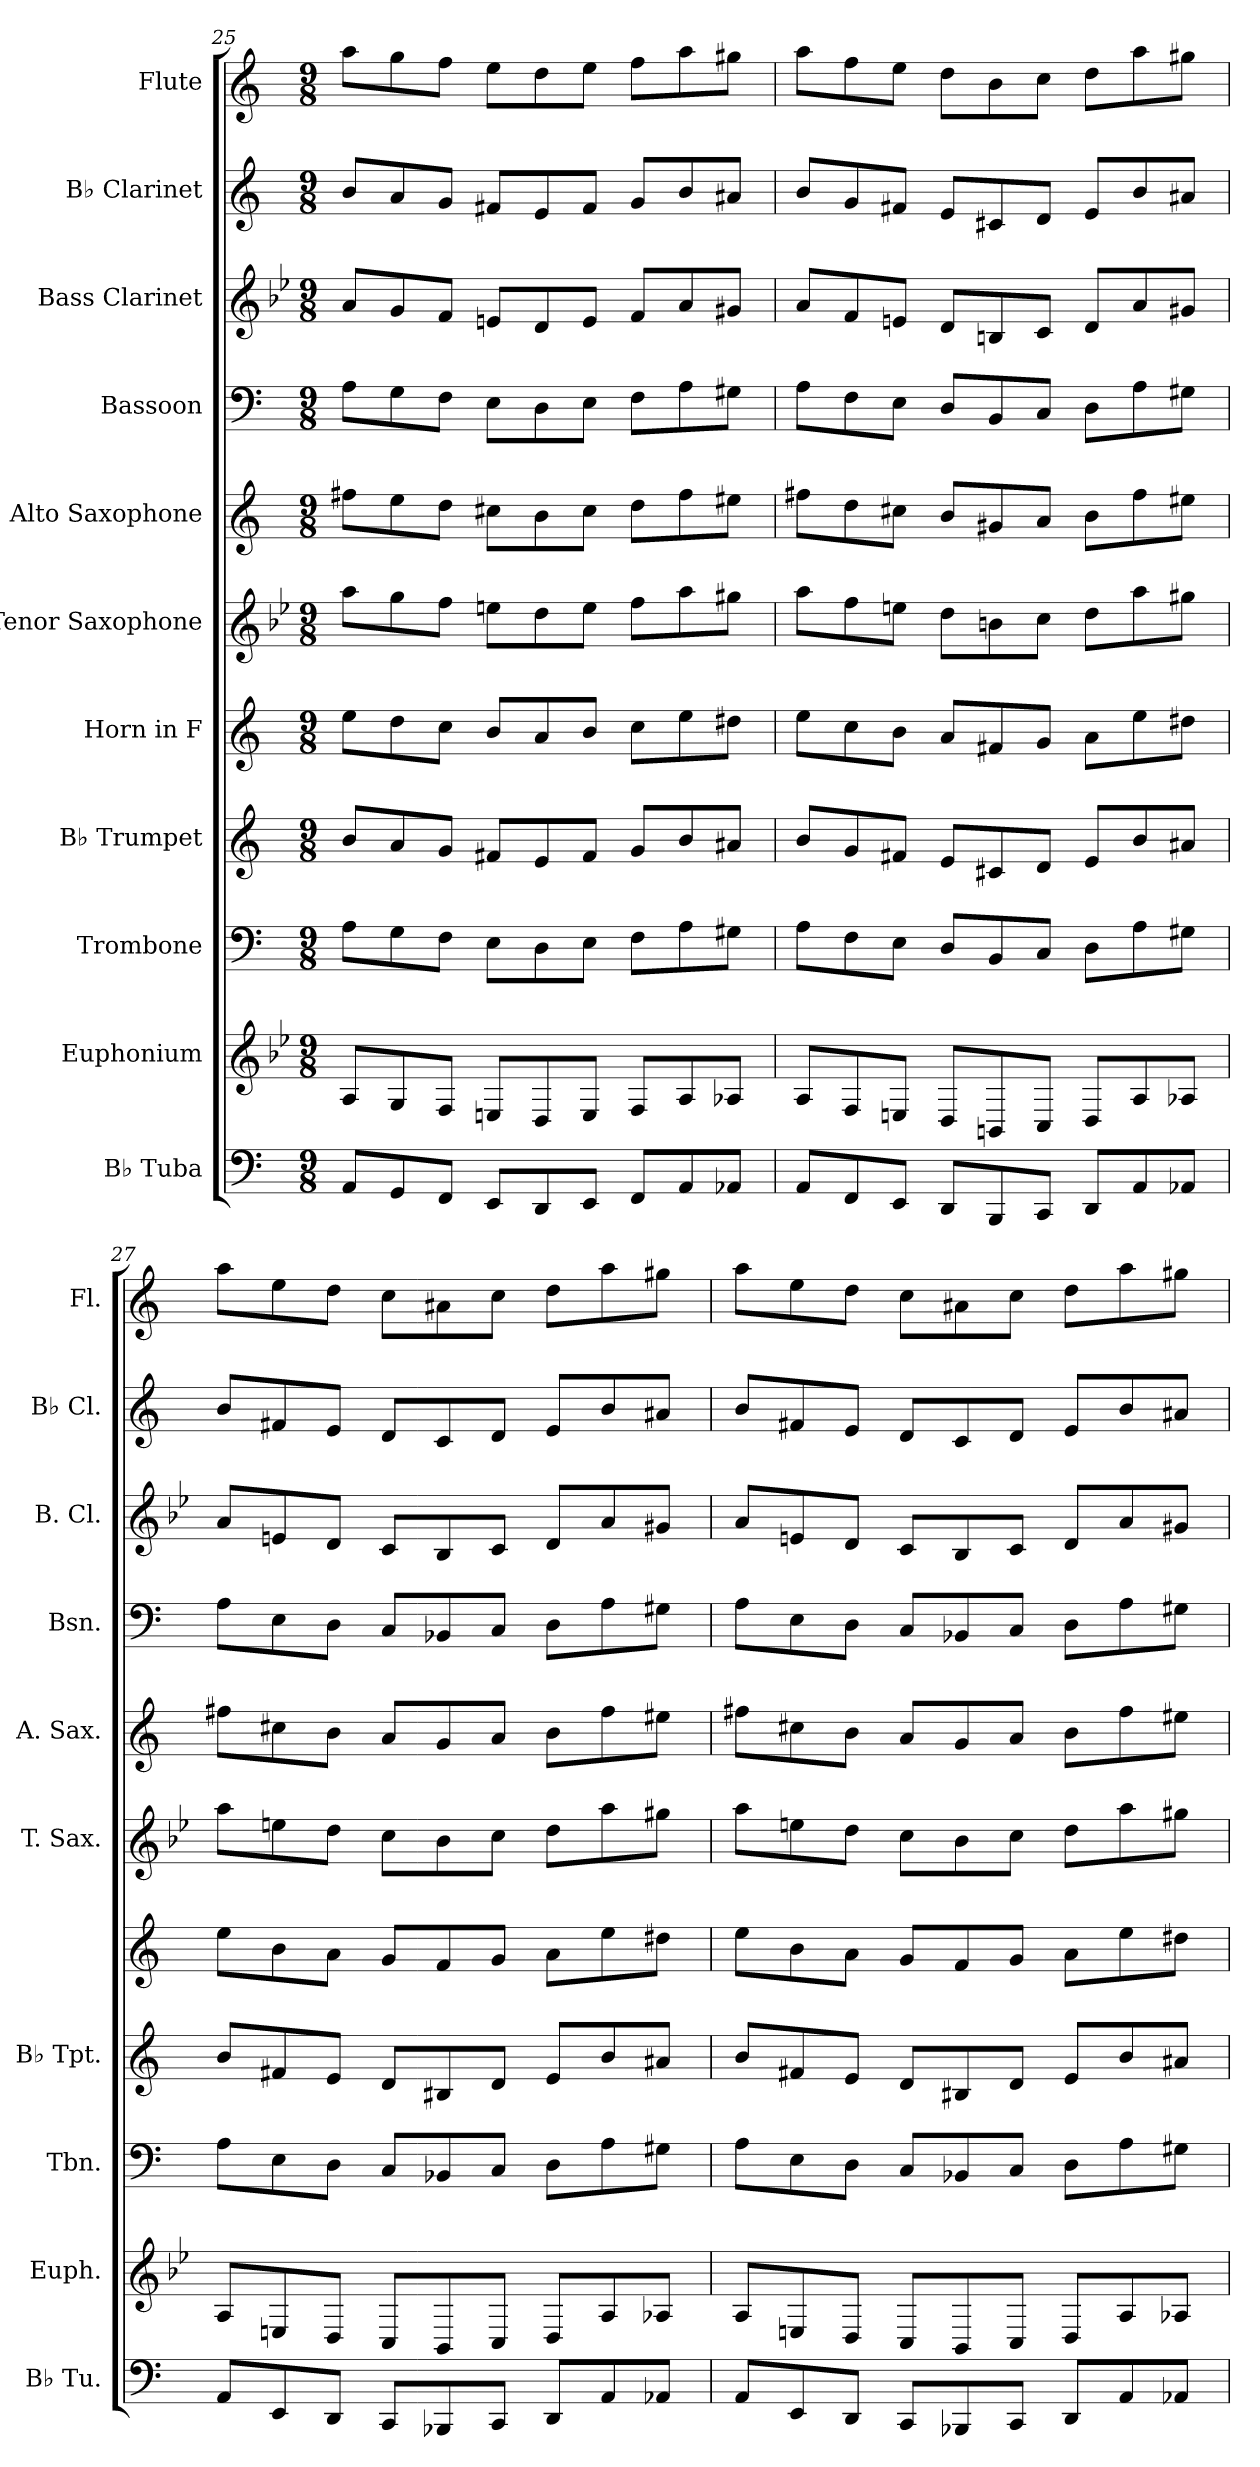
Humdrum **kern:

**kern	**kern	**kern	**kern	**kern	**kern	**kern	**kern	**kern	**kern	**kern
*part11	*part10	*part9	*part8	*part7	*part6	*part5	*part4	*part3	*part2	*part1
*staff11	*staff10	*staff9	*staff8	*staff7	*staff6	*staff5	*staff4	*staff3	*staff2	*staff1
*I"B♭ Tuba	*I"Euphonium	*I"Trombone	*I"B♭ Trumpet	*I"Horn in F	*I"Tenor Saxophone	*I"Alto Saxophone	*I"Bassoon	*I"Bass Clarinet	*I"B♭ Clarinet	*I"Flute
*I'B♭ Tu.	*I'Euph.	*I'Tbn.	*I'B♭ Tpt.	*	*I'T. Sax.	*I'A. Sax.	*I'Bsn.	*I'B. Cl.	*I'B♭ Cl.	*I'Fl.
!!LO:PB:g=z
*clefF4	*clefG2	*clefF4	*clefG2	*clefG2	*clefG2	*clefG2	*clefF4	*clefG2	*clefG2	*clefG2
*	*ITrd8c14	*	*ITrd1c2	*ITrd4c7	*ITrd8c14	*ITrd5c9	*	*ITrd8c14	*ITrd1c2	*
*k[]	*k[b-e-]	*k[]	*k[b-e-]	*k[b-]	*k[b-e-]	*k[b-e-a-]	*k[]	*k[b-e-]	*k[b-e-]	*k[]
*M9/8	*M9/8	*M9/8	*M9/8	*M9/8	*M9/8	*M9/8	*M9/8	*M9/8	*M9/8	*M9/8
=25	=25	=25	=25	=25	=25	=25	=25	=25	=25	=25
8AA/L	8AA/L	8A\L	8a/L	8a\L	8a\L	8an\L	8A\L	8A/L	8a/L	8aa\L
8GG/	8GG/	8G\	8g/	8g\	8g\	8g\	8G\	8G/	8g/	8gg\
8FF/J	8FF/J	8F\J	8f/J	8f\J	8f\J	8f\J	8F\J	8F/J	8f/J	8ff\J
8EE/L	8EEn/L	8E\L	8en/L	8e/L	8en\L	8en\L	8E\L	8En/L	8en/L	8ee\L
8DD/	8DD/	8D\	8d/	8d/	8d\	8d\	8D\	8D/	8d/	8dd\
8EE/J	8EE/J	8E\J	8e/J	8e/J	8e\J	8e\J	8E\J	8E/J	8e/J	8ee\J
8FF/L	8FF/L	8F\L	8f/L	8f\L	8f\L	8f\L	8F\L	8F/L	8f/L	8ff\L
8AA/	8AA/	8A\	8a/	8a\	8a\	8a\	8A\	8A/	8a/	8aa\
8AA-X/J	8AA-X/J	8G#X\J	8g#X/J	8g#X\J	8g#X\J	8g#X\J	8G#X\J	8G#X/J	8g#X/J	8gg#X\J
=26	=26	=26	=26	=26	=26	=26	=26	=26	=26	=26
8AA/L	8AA/L	8A\L	8a/L	8a\L	8a\L	8an\L	8A\L	8A/L	8a/L	8aa\L
8FF/	8FF/	8F\	8f/	8f\	8f\	8f\	8F\	8F/	8f/	8ff\
8EE/J	8EEn/J	8E\J	8en/J	8e\J	8en\J	8en\J	8E\J	8En/J	8en/J	8ee\J
8DD/L	8DD/L	8D/L	8d/L	8d/L	8d\L	8d/L	8D/L	8D/L	8d/L	8dd\L
8BBB/	8BBBn/	8BB/	8Bn/	8Bn/	8Bn\	8Bn/	8BB/	8BBn/	8Bn/	8b\
8CC/J	8CC/J	8C/J	8c/J	8c/J	8c\J	8c/J	8C/J	8C/J	8c/J	8cc\J
8DD/L	8DD/L	8D\L	8d/L	8d\L	8d\L	8d\L	8D\L	8D/L	8d/L	8dd\L
8AA/	8AA/	8A\	8a/	8a\	8a\	8a\	8A\	8A/	8a/	8aa\
8AA-X/J	8AA-X/J	8G#X\J	8g#X/J	8g#X\J	8g#X\J	8g#X\J	8G#X\J	8G#X/J	8g#X/J	8gg#X\J
=27	=27	=27	=27	=27	=27	=27	=27	=27	=27	=27
8AA/L	8AA/L	8A\L	8a/L	8a\L	8a\L	8an\L	8A\L	8A/L	8a/L	8aa\L
8EE/	8EEn/	8E\	8en/	8e\	8en\	8en\	8E\	8En/	8en/	8ee\
8DD/J	8DD/J	8D\J	8d/J	8d\J	8d\J	8d\J	8D\J	8D/J	8d/J	8dd\J
8CC/L	8CC/L	8C/L	8c/L	8c/L	8c\L	8c/L	8C/L	8C/L	8c/L	8cc\L
8BBB-X/	8BBB-/	8BB-X/	8A#X/	8B-/	8B-\	8B-/	8BB-X/	8BB-/	8B-/	8a#X\
8CC/J	8CC/J	8C/J	8c/J	8c/J	8c\J	8c/J	8C/J	8C/J	8c/J	8cc\J
8DD/L	8DD/L	8D\L	8d/L	8d\L	8d\L	8d\L	8D\L	8D/L	8d/L	8dd\L
8AA/	8AA/	8A\	8a/	8a\	8a\	8a\	8A\	8A/	8a/	8aa\
8AA-X/J	8AA-X/J	8G#X\J	8g#X/J	8g#X\J	8g#X\J	8g#X\J	8G#X\J	8G#X/J	8g#X/J	8gg#X\J
!!LO:PB:g=z
=28	=28	=28	=28	=28	=28	=28	=28	=28	=28	=28
8AA/L	8AA/L	8A\L	8a/L	8a\L	8a\L	8an\L	8A\L	8A/L	8a/L	8aa\L
8EE/	8EEn/	8E\	8en/	8e\	8en\	8en\	8E\	8En/	8en/	8ee\
8DD/J	8DD/J	8D\J	8d/J	8d\J	8d\J	8d\J	8D\J	8D/J	8d/J	8dd\J
8CC/L	8CC/L	8C/L	8c/L	8c/L	8c\L	8c/L	8C/L	8C/L	8c/L	8cc\L
8BBB-X/	8BBB-/	8BB-X/	8A#X/	8B-/	8B-\	8B-/	8BB-X/	8BB-/	8B-/	8a#X\
8CC/J	8CC/J	8C/J	8c/J	8c/J	8c\J	8c/J	8C/J	8C/J	8c/J	8cc\J
8DD/L	8DD/L	8D\L	8d/L	8d\L	8d\L	8d\L	8D\L	8D/L	8d/L	8dd\L
8AA/	8AA/	8A\	8a/	8a\	8a\	8a\	8A\	8A/	8a/	8aa\
8AA-X/J	8AA-X/J	8G#X\J	8g#X/J	8g#X\J	8g#X\J	8g#X\J	8G#X\J	8G#X/J	8g#X/J	8gg#X\J
=	=	=	=	=	=	=	=	=	=	=
*-	*-	*-	*-	*-	*-	*-	*-	*-	*-	*-
